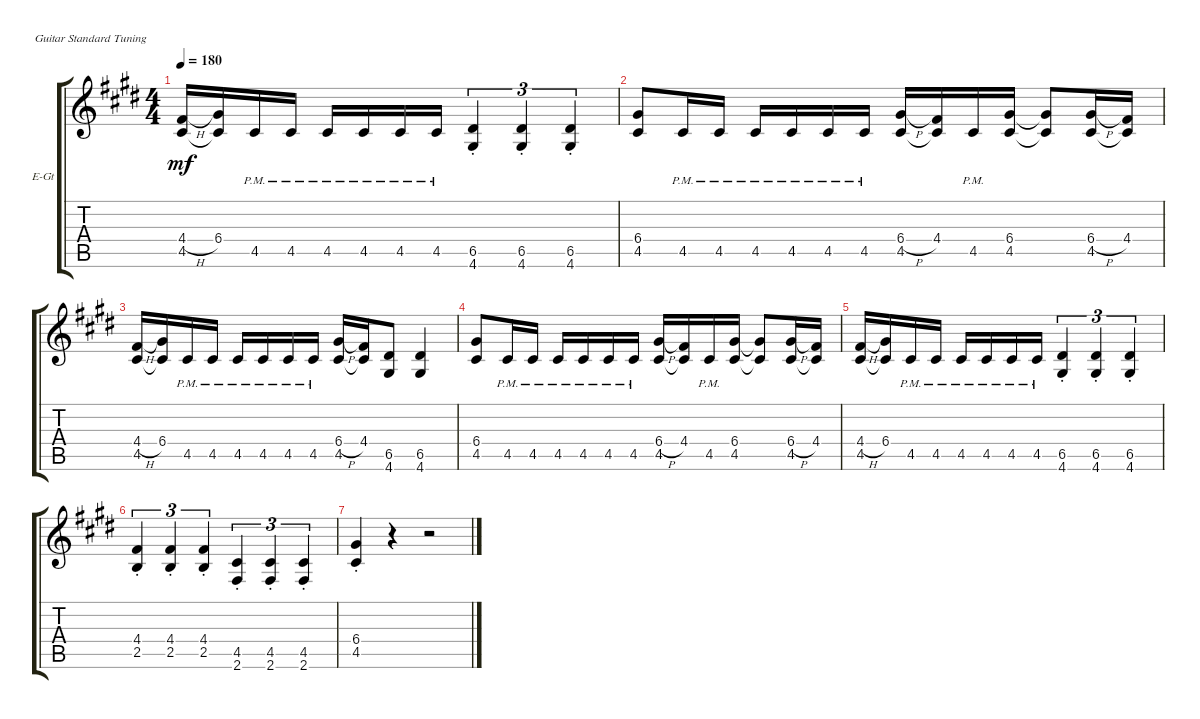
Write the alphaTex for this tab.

\defaultSystemsLayout 4
\bracketExtendMode groupsimilarinstruments
\firstSystemTrackNameOrientation horizontal
\otherSystemsTrackNameOrientation horizontal
\track ("James Hetfield (Rhythm)" "E-Gt") {instrument distortionguitar}
\staff {score tabs}
\tuning (E4 B3 G3 D3 A2 E2)
\ts (4 4)
\tempo 180
\clef g2
\ks e
(4.5 4.4{h}).16{dy mf} (6.4 4.5{t}).16 4.5{pm}.16 4.5{pm}.16 4.5{pm}.16 4.5{pm}.16 4.5{pm}.16 4.5{pm}.16 (4.6{st} 6.5{st}).4{tu (3 2)} (4.6{st} 6.5{st}).4{tu (3 2)} (4.6{st} 6.5{st}).4{tu (3 2)} |
(4.5 6.4).8 4.5{pm}.16 4.5{pm}.16 4.5{pm}.16 4.5{pm}.16 4.5{pm}.16 4.5{pm}.16 (4.5 6.4{h}).16 (4.4 4.5{t}).16 4.5{pm}.16 (4.5 6.4).16 (6.4{t} 4.5{t}).8 (4.5 6.4{h}).16 (4.4 4.5{t}).16 |
(4.5 4.4{h}).16 (6.4 4.5{t}).16 4.5{pm}.16 4.5{pm}.16 4.5{pm}.16 4.5{pm}.16 4.5{pm}.16 4.5{pm}.16 (4.5 6.4{h}).16 (4.4 4.5{t}).16 (4.6 6.5).8 (6.5 4.6).4 |
(4.5 6.4).8 4.5{pm}.16 4.5{pm}.16 4.5{pm}.16 4.5{pm}.16 4.5{pm}.16 4.5{pm}.16 (4.5 6.4{h}).16 (4.4 4.5{t}).16 4.5{pm}.16 (4.5 6.4).16 (6.4{t} 4.5{t}).8 (4.5 6.4{h}).16 (4.4 4.5{t}).16 |
(4.5 4.4{h}).16 (6.4 4.5{t}).16 4.5{pm}.16 4.5{pm}.16 4.5{pm}.16 4.5{pm}.16 4.5{pm}.16 4.5{pm}.16 (4.6{st} 6.5{st}).4{tu (3 2)} (4.6{st} 6.5{st}).4{tu (3 2)} (4.6{st} 6.5{st}).4{tu (3 2)} |
(2.5{st} 4.4{st}).4{tu (3 2)} (4.4{st} 2.5{st}).4{tu (3 2)} (2.5{st} 4.4{st}).4{tu (3 2)} (2.6{st} 4.5{st}).4{tu (3 2)} (2.6{st} 4.5{st}).4{tu (3 2)} (2.6{st} 4.5{st}).4{tu (3 2)} |
(4.5{st} 6.4{st}).4 r.4 r.2
